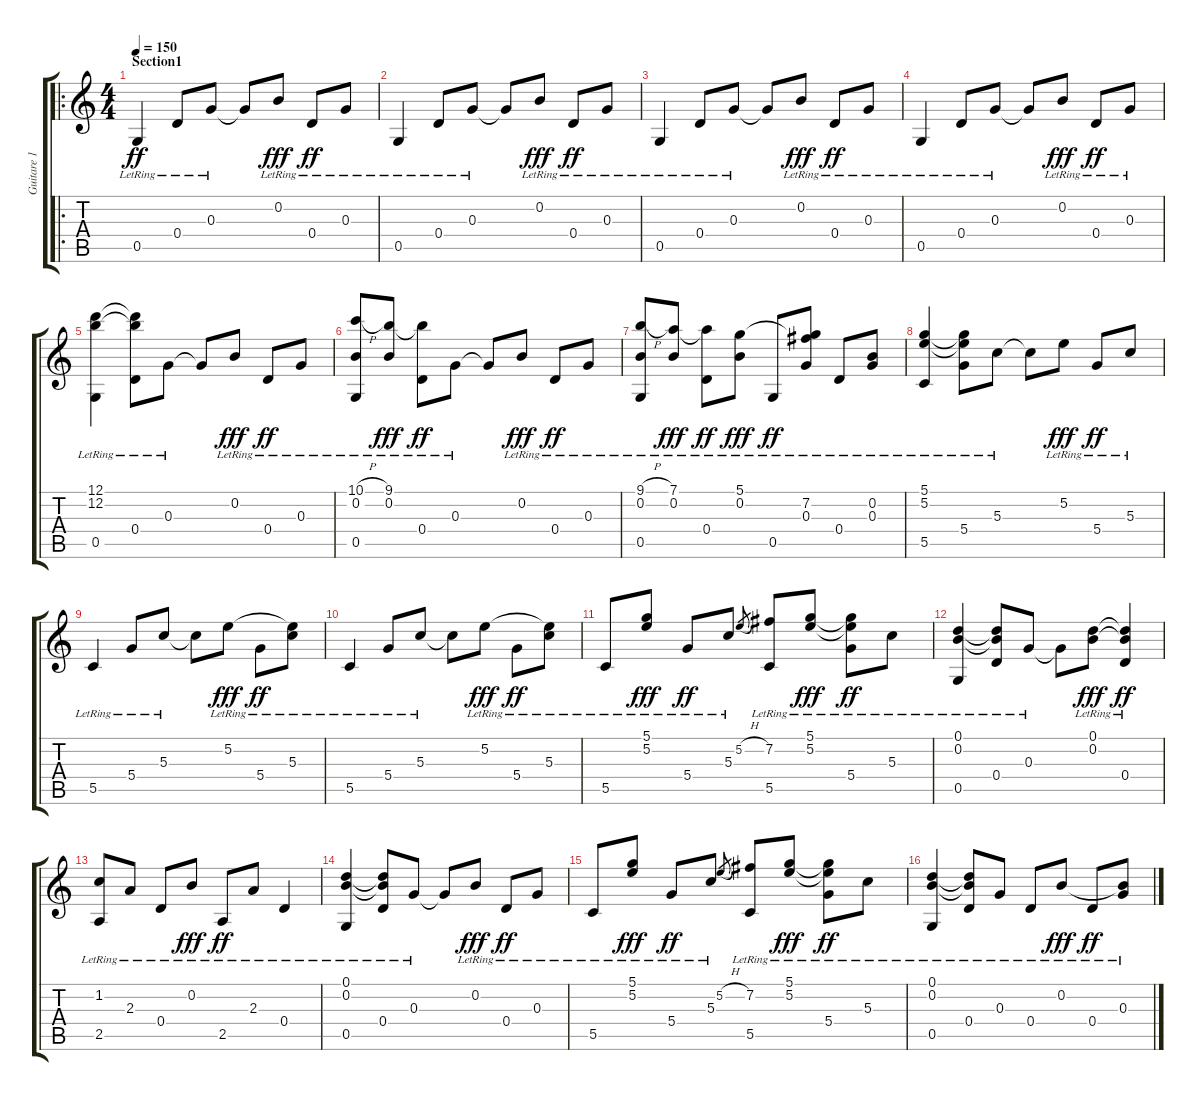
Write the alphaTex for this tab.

\track ("Guitare 1 open tuning G" "Guitare 1 ") {instrument acousticguitarnylon}
\staff {score tabs}
\tuning (D4 B3 G3 D3 G2 D2) {hide}
\ro
\ts (4 4)
\section ("" "Section1")
\tempo 150
\clef g2
\ks c
0.5{lr}.4{dy ff instrument acousticguitarnylon} 0.4{lr}.8 0.3{lr}.8 0.3{t}.8 0.2{lr}.8{dy fff} 0.4{lr}.8{dy ff} 0.3{lr}.8 |
0.5{lr}.4 0.4{lr}.8 0.3{lr}.8 0.3{t}.8 0.2{lr}.8{dy fff} 0.4{lr}.8{dy ff} 0.3{lr}.8 |
0.5{lr}.4 0.4{lr}.8 0.3{lr}.8 0.3{t}.8 0.2{lr}.8{dy fff} 0.4{lr}.8{dy ff} 0.3{lr}.8 |
0.5{lr}.4 0.4{lr}.8 0.3{lr}.8 0.3{t}.8 0.2{lr}.8{dy fff} 0.4{lr}.8{dy ff} 0.3{lr}.8 |
(12.1{lr} 12.2{lr} 0.5{lr}).4 (12.1{t} 12.2{t} 0.4{lr}).8 0.3{lr}.8 0.3{t}.8 0.2{lr}.8{dy fff} 0.4{lr}.8{dy ff} 0.3{lr}.8 |
(10.1{h} 0.2{lr} 0.5{lr}).8 (9.1{lr} 0.2{lr}).8{dy fff} (9.1{t} 0.4{lr}).8{dy ff} 0.3{lr}.8 0.3{t}.8 0.2{lr}.8{dy fff} 0.4{lr}.8{dy ff} 0.3{lr}.8 |
(9.1{h} 0.2{lr} 0.5{lr}).8 (7.1{lr} 0.2{lr}).8{dy fff} (7.1{t} 0.4{lr}).8{dy ff} (5.1{lr} 0.2{lr}).8{dy fff} 0.5{lr}.8{dy ff} (5.1{t} 7.2{lr} 0.3{lr}).8 0.4{lr}.8 (0.2{lr} 0.3{lr}).8 |
(5.1{lr} 5.2{lr} 5.5{lr}).4 (5.1{t} 5.2{t} 5.4{lr}).8 5.3{lr}.8 5.3{t}.8 5.2{lr}.8{dy fff} 5.4{lr}.8{dy ff} 5.3{lr}.8 |
5.5{lr}.4 5.4{lr}.8 5.3{lr}.8 5.3{t}.8 5.2{lr}.8{dy fff} 5.4{lr}.8{dy ff} (5.2{t} 5.3{lr}).8 |
5.5{lr}.4 5.4{lr}.8 5.3{lr}.8 5.3{t}.8 5.2{lr}.8{dy fff} 5.4{lr}.8{dy ff} (5.2{t} 5.3{lr}).8 |
5.5{lr}.8 (5.1{lr} 5.2{lr}).8{dy fff} 5.4{lr}.8{dy ff} 5.3{lr}.8 5.2{h}.8{gr} (7.2 5.5{lr}).8 (5.1{lr} 5.2{lr}).8{dy fff} (5.1{t} 5.2{t} 5.4{lr}).8{dy ff} 5.3{lr}.8 |
(0.1{lr} 0.2{lr} 0.5{lr}).4 (0.1{t} 0.2{t} 0.4{lr}).8 0.3{lr}.8 0.3{t}.8 (0.1{lr} 0.2{lr}).8{dy fff} (0.1{t} 0.2{t} 0.4{lr}).4{dy ff} |
(1.2{lr} 2.5{lr}).8 2.3{lr}.8 0.4{lr}.8 0.2{lr}.8{dy fff} 2.5{lr}.8{dy ff} 2.3{lr}.8 0.4{lr}.4 |
(0.1{lr} 0.2{lr} 0.5{lr}).4 (0.1{t} 0.2{t} 0.4{lr}).8 0.3{lr}.8 0.3{t}.8 0.2{lr}.8{dy fff} 0.4{lr}.8{dy ff} 0.3{lr}.8 |
5.5{lr}.8 (5.1{lr} 5.2{lr}).8{dy fff} 5.4{lr}.8{dy ff} 5.3{lr}.8 5.2{h}.8{gr} (7.2 5.5{lr}).8 (5.1{lr} 5.2{lr}).8{dy fff} (5.1{t} 5.2{t} 5.4{lr}).8{dy ff} 5.3{lr}.8 |
(0.1{lr} 0.2{lr} 0.5{lr}).4 (0.1{t} 0.2{t} 0.4{lr}).8 0.3{lr}.8 0.4{lr}.8 0.2{lr}.8{dy fff} 0.4{lr}.8{dy ff} (0.2{t} 0.3{lr}).8
